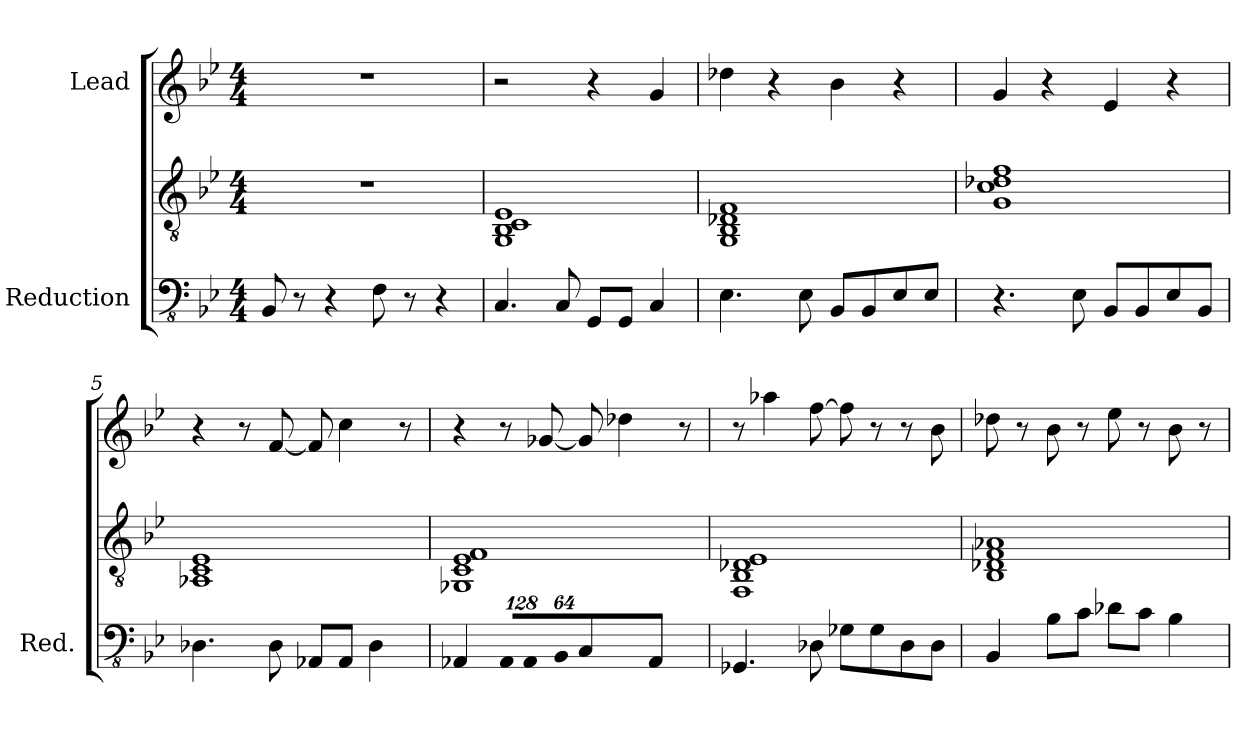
**kern	**kern	**kern
*part2	*part2	*part1
*staff3	*staff2	*staff1
*I"Reduction	*	*I"Lead
*I'Red.	*	*
!!LO:PB:g=z
*clefFv4	*clefGv2	*clefG2
*k[b-e-]	*k[b-e-]	*k[b-e-]
*B-:	*B-:	*B-:
*M4/4	*M4/4	*M4/4
=1	=1	=1
8BBB-i/	1r	1r
8r	.	.
4r	.	.
8FFi\	.	.
8r	.	.
4r	.	.
=2	=2	=2
4.CCi/	1GGi 1BB-i 1Ci 1E-i	2r
8CCi/	.	.
8GGGi/L	.	4r
8GGGi/J	.	.
4CCi/	.	4gi/
=3	=3	=3
4.EE-i\	1GGi 1BB-i 1D-Xi 1Fi	4dd-Xi\
.	.	4r
8EE-i\	.	.
8BBB-i/L	.	4b-i\
8BBB-i/	.	.
8EE-i/	.	4r
8EE-i/J	.	.
=4	=4	=4
4.r	1Gi 1ci 1d-Xi 1fi	4gi/
.	.	4r
8EE-i\	.	.
8BBB-i/L	.	4e-i/
8BBB-i/	.	.
8EE-i/	.	4r
8BBB-i/J	.	.
!!LO:LB:g=z
=5	=5	=5
4.DD-Xi\	1AA-Xi 1Ci 1E-i	4r
.	.	8r
8DD-i\	.	[<8fi/
8AAA-Xi/L	.	8fi/]
8AAA-i/J	.	4cci\
4DD-i\	.	.
.	.	8r
=6	=6	=6
4AAA-Xi/	1GG-Xi 1Ci 1E-i 1Fi	4r
*Xbrackettup	*	*
!LO:N:vis=8	!	!
1024%85AAA-i/L	.	8r
!LO:N:vis=8	!	!
1024%85AAA-i/	.	.
.	.	[<8g-Xi/
!LO:N:vis=8	!	!
512%43BBB-i/J	.	.
4CCi/	.	8g-i/]
.	.	4dd-Xi\
4AAA-i/	.	.
.	.	8r
=7	=7	=7
4.GGG-Xi/	1FFi 1BB-i 1D-Xi 1E-i	8r
.	.	4aa-Xi\
8DD-Xi\	.	[>8ffi\
8GG-Xi\L	.	8ffi\]
8GG-i\	.	8r
8DD-i\	.	8r
8DD-i\J	.	8b-i\
=8	=8	=8
4BBB-i/	1BB-i 1D-Xi 1Fi 1A-Xi	8dd-Xi\
.	.	8r
8BB-i\L	.	8b-i\
8Ci\J	.	8r
8D-Xi\L	.	8ee-i\
8Ci\J	.	8r
4BB-i\	.	8b-i\
.	.	8r
=	=	=
*-	*-	*-
